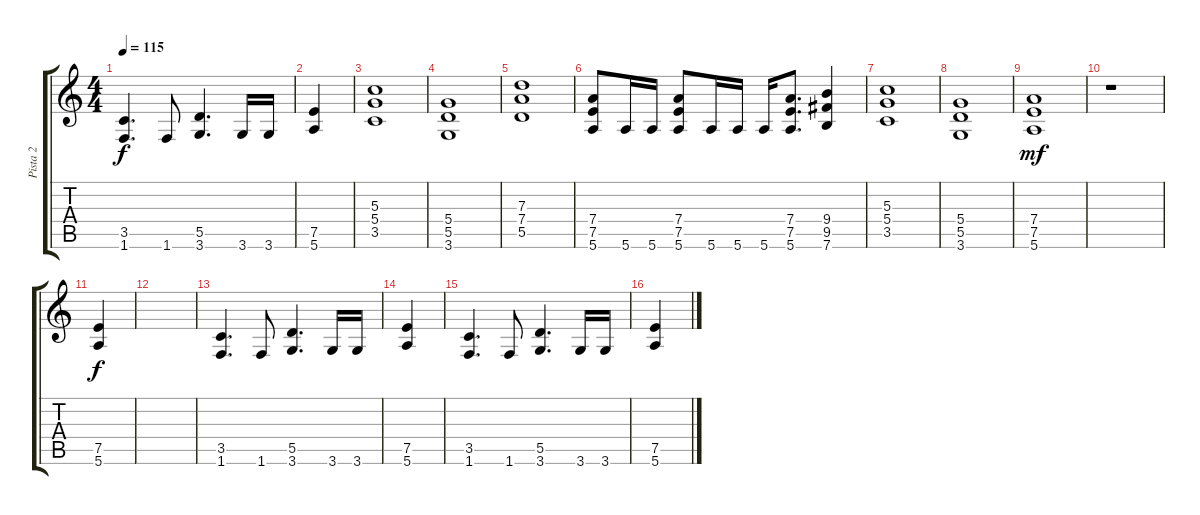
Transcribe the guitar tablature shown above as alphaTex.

\track ("Pista 2" "Pista 2") {instrument distortionguitar}
\staff {score tabs}
\tuning (E4 B3 G3 D3 A2 E2) {hide}
\ts (4 4)
\tempo 115
\clef g2
\ks c
(3.5 1.6).4{d dy f} 1.6.8 (5.5 3.6).4{d} 3.6.16 3.6.16 |
(7.5 5.6).4 |
(5.3 5.4 3.5).1 |
(5.4 5.5 3.6).1 |
(7.3 7.4 5.5).1 |
(7.4 7.5 5.6).8 5.6.16 5.6.16 (7.4 7.5 5.6).8 5.6.16 5.6.16 5.6.16 (7.4 7.5 5.6).8{d} (9.4 9.5 7.6).4 |
(5.3 5.4 3.5).1 |
(5.4 5.5 3.6).1 |
(7.4 7.5 5.6).1{dy mf} |
r.1 |
(7.5 5.6).4{dy f} |
|
(3.5 1.6).4{d} 1.6.8 (5.5 3.6).4{d} 3.6.16 3.6.16 |
(7.5 5.6).4 |
(3.5 1.6).4{d} 1.6.8 (5.5 3.6).4{d} 3.6.16 3.6.16 |
(7.5 5.6).4
